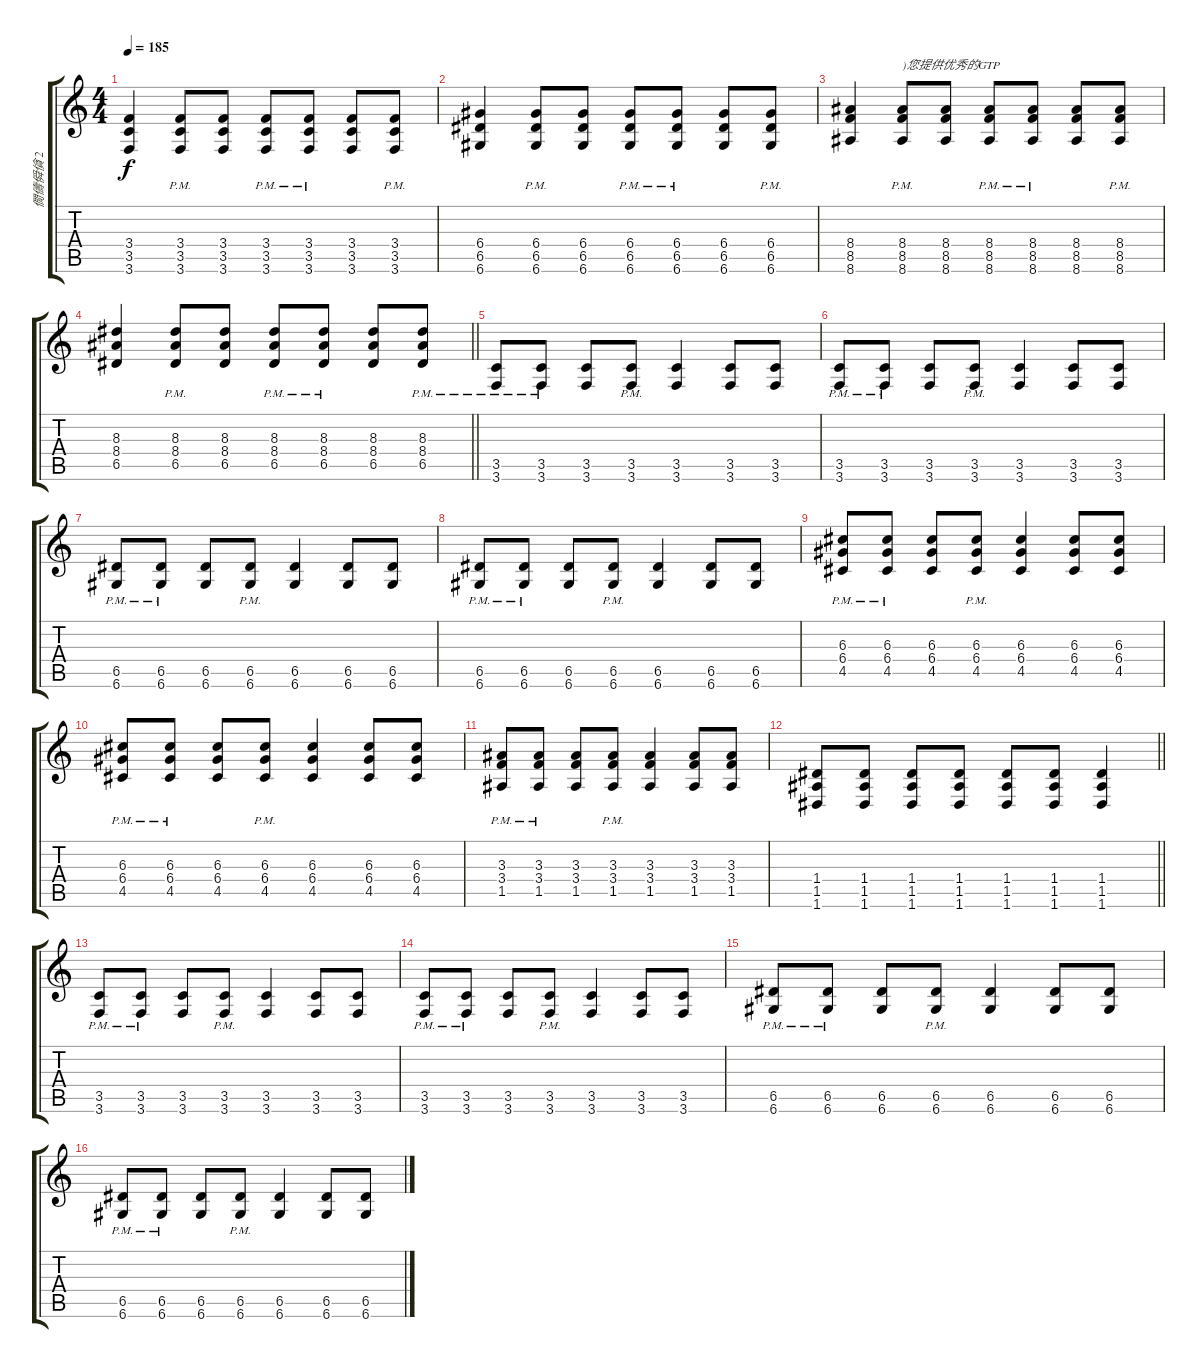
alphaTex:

\track ("僩儔僢僋 2" "僩儔僢僋 2") {instrument electricguitarclean}
\staff {score tabs}
\tuning (E4 B3 G3 D3 A2 D2) {hide}
\ts (4 4)
\tempo 185
\clef g2
\ks c
(3.4 3.5 3.6).4{dy f} (3.4{pm} 3.5{pm} 3.6{pm}).8 (3.4 3.5 3.6).8 (3.4{pm} 3.5{pm} 3.6{pm}).8 (3.4{pm} 3.5{pm} 3.6{pm}).8 (3.4 3.5 3.6).8 (3.4{pm} 3.5{pm} 3.6{pm}).8 |
(6.4 6.5 6.6).4 (6.4{pm} 6.5{pm} 6.6{pm}).8 (6.4 6.5 6.6).8 (6.4{pm} 6.5{pm} 6.6{pm}).8 (6.4{pm} 6.5{pm} 6.6{pm}).8 (6.4 6.5 6.6).8 (6.4{pm} 6.5{pm} 6.6{pm}).8 |
(8.4 8.5 8.6).4 (8.4{pm} 8.5{pm} 8.6{pm}).8{txt ")您提供优秀的GTP"} (8.4 8.5 8.6).8 (8.4{pm} 8.5{pm} 8.6{pm}).8 (8.4{pm} 8.5{pm} 8.6{pm}).8 (8.4 8.5 8.6).8 (8.4{pm} 8.5{pm} 8.6{pm}).8 |
\barLineRight lightlight
(8.3 8.4 6.5).4 (8.3{pm} 8.4{pm} 6.5{pm}).8 (8.3 8.4 6.5).8 (8.3{pm} 8.4{pm} 6.5{pm}).8 (8.3{pm} 8.4{pm} 6.5{pm}).8 (8.3 8.4 6.5).8 (8.3{pm} 8.4{pm} 6.5{pm}).8 |
(3.5{pm} 3.6{pm}).8 (3.5{pm} 3.6{pm}).8 (3.5 3.6).8 (3.5{pm} 3.6{pm}).8 (3.5 3.6).4 (3.5 3.6).8 (3.5 3.6).8 |
(3.5{pm} 3.6{pm}).8 (3.5{pm} 3.6{pm}).8 (3.5 3.6).8 (3.5{pm} 3.6{pm}).8 (3.5 3.6).4 (3.5 3.6).8 (3.5 3.6).8 |
(6.5{pm} 6.6{pm}).8 (6.5{pm} 6.6{pm}).8 (6.5 6.6).8 (6.5{pm} 6.6{pm}).8 (6.5 6.6).4 (6.5 6.6).8 (6.5 6.6).8 |
(6.5{pm} 6.6{pm}).8 (6.5{pm} 6.6{pm}).8 (6.5 6.6).8 (6.5{pm} 6.6{pm}).8 (6.5 6.6).4 (6.5 6.6).8 (6.5 6.6).8 |
(6.3{pm} 6.4{pm} 4.5{pm}).8 (6.3{pm} 6.4{pm} 4.5{pm}).8 (6.3 6.4 4.5).8 (6.3{pm} 6.4{pm} 4.5{pm}).8 (6.3 6.4 4.5).4 (6.3 6.4 4.5).8 (6.3 6.4 4.5).8 |
(6.3{pm} 6.4{pm} 4.5{pm}).8 (6.3{pm} 6.4{pm} 4.5{pm}).8 (6.3 6.4 4.5).8 (6.3{pm} 6.4{pm} 4.5{pm}).8 (6.3 6.4 4.5).4 (6.3 6.4 4.5).8 (6.3 6.4 4.5).8 |
(3.3{pm} 3.4{pm} 1.5{pm}).8 (3.3{pm} 3.4{pm} 1.5{pm}).8 (3.3 3.4 1.5).8 (3.3{pm} 3.4{pm} 1.5{pm}).8 (3.3 3.4 1.5).4 (3.3 3.4 1.5).8 (3.3 3.4 1.5).8 |
\barLineRight lightlight
(1.4 1.5 1.6).8 (1.4 1.5 1.6).8 (1.4 1.5 1.6).8 (1.4 1.5 1.6).8 (1.4 1.5 1.6).8 (1.4 1.5 1.6).8 (1.4 1.5 1.6).4 |
(3.5{pm} 3.6{pm}).8 (3.5{pm} 3.6{pm}).8 (3.5 3.6).8 (3.5{pm} 3.6{pm}).8 (3.5 3.6).4 (3.5 3.6).8 (3.5 3.6).8 |
(3.5{pm} 3.6{pm}).8 (3.5{pm} 3.6{pm}).8 (3.5 3.6).8 (3.5{pm} 3.6{pm}).8 (3.5 3.6).4 (3.5 3.6).8 (3.5 3.6).8 |
(6.5{pm} 6.6{pm}).8 (6.5{pm} 6.6{pm}).8 (6.5 6.6).8 (6.5{pm} 6.6{pm}).8 (6.5 6.6).4 (6.5 6.6).8 (6.5 6.6).8 |
(6.5{pm} 6.6{pm}).8 (6.5{pm} 6.6{pm}).8 (6.5 6.6).8 (6.5{pm} 6.6{pm}).8 (6.5 6.6).4 (6.5 6.6).8 (6.5 6.6).8
